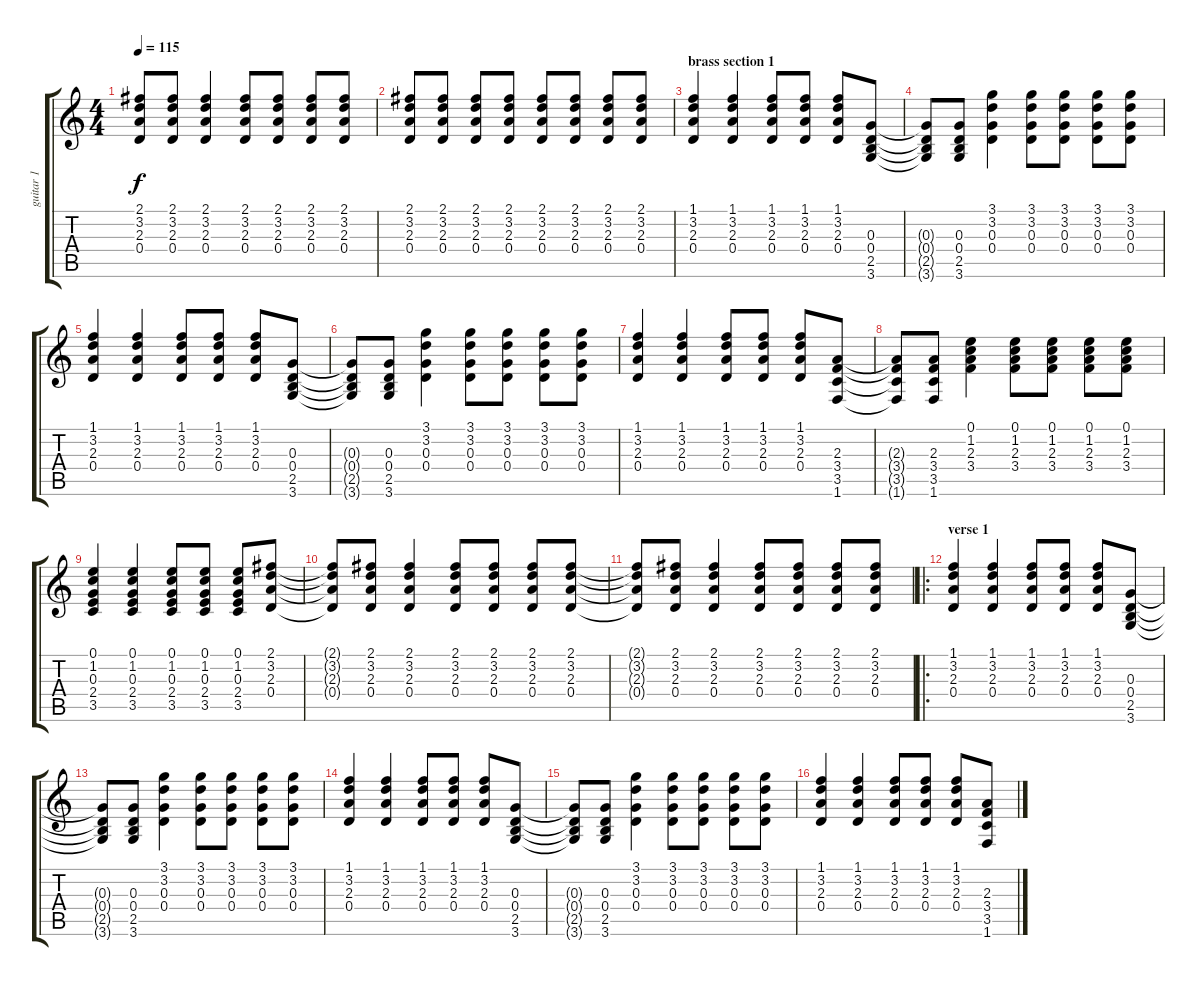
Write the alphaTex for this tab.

\track ("guitar 1" "guitar 1") {instrument acousticguitarnylon}
\staff {score tabs}
\tuning (E4 B3 G3 D3 A2 E2) {hide}
\ts (4 4)
\tempo 115
\clef g2
\ks c
(2.1{t} 3.2{t} 2.3{t} 0.4{t}).8{dy f} (2.1 3.2 2.3 0.4).8 (2.1 3.2 2.3 0.4).4 (2.1 3.2 2.3 0.4).8 (2.1 3.2 2.3 0.4).8 (2.1 3.2 2.3 0.4).8 (2.1 3.2 2.3 0.4).8 |
(2.1 3.2 2.3 0.4).8 (2.1 3.2 2.3 0.4).8 (2.1 3.2 2.3 0.4).8 (2.1 3.2 2.3 0.4).8 (2.1 3.2 2.3 0.4).8 (2.1 3.2 2.3 0.4).8 (2.1 3.2 2.3 0.4).8 (2.1 3.2 2.3 0.4).8 |
\section ("" "brass section 1")
(1.1 3.2 2.3 0.4).4 (1.1 3.2 2.3 0.4).4 (1.1 3.2 2.3 0.4).8 (1.1 3.2 2.3 0.4).8 (1.1 3.2 2.3 0.4).8 (0.3 0.4 2.5 3.6).8 |
(0.3{t} 0.4{t} 2.5{t} 3.6{t}).8 (0.3 0.4 2.5 3.6).8 (3.1 3.2 0.3 0.4).4 (3.1 3.2 0.3 0.4).8 (3.1 3.2 0.3 0.4).8 (3.1 3.2 0.3 0.4).8 (3.1 3.2 0.3 0.4).8 |
(1.1 3.2 2.3 0.4).4 (1.1 3.2 2.3 0.4).4 (1.1 3.2 2.3 0.4).8 (1.1 3.2 2.3 0.4).8 (1.1 3.2 2.3 0.4).8 (0.3 0.4 2.5 3.6).8 |
(0.3{t} 0.4{t} 2.5{t} 3.6{t}).8 (0.3 0.4 2.5 3.6).8 (3.1 3.2 0.3 0.4).4 (3.1 3.2 0.3 0.4).8 (3.1 3.2 0.3 0.4).8 (3.1 3.2 0.3 0.4).8 (3.1 3.2 0.3 0.4).8 |
(1.1 3.2 2.3 0.4).4 (1.1 3.2 2.3 0.4).4 (1.1 3.2 2.3 0.4).8 (1.1 3.2 2.3 0.4).8 (1.1 3.2 2.3 0.4).8 (2.3 3.4 3.5 1.6).8 |
(2.3{t} 3.4{t} 3.5{t} 1.6{t}).8 (2.3 3.4 3.5 1.6).8 (0.1 1.2 2.3 3.4).4 (0.1 1.2 2.3 3.4).8 (0.1 1.2 2.3 3.4).8 (0.1 1.2 2.3 3.4).8 (0.1 1.2 2.3 3.4).8 |
(0.1 1.2 0.3 2.4 3.5).4 (0.1 1.2 0.3 2.4 3.5).4 (0.1 1.2 0.3 2.4 3.5).8 (0.1 1.2 0.3 2.4 3.5).8 (0.1 1.2 0.3 2.4 3.5).8 (2.1 3.2 2.3 0.4).8 |
(2.1{t} 3.2{t} 2.3{t} 0.4{t}).8 (2.1 3.2 2.3 0.4).8 (2.1 3.2 2.3 0.4).4 (2.1 3.2 2.3 0.4).8 (2.1 3.2 2.3 0.4).8 (2.1 3.2 2.3 0.4).8 (2.1 3.2 2.3 0.4).8 |
(2.1{t} 3.2{t} 2.3{t} 0.4{t}).8 (2.1 3.2 2.3 0.4).8 (2.1 3.2 2.3 0.4).4 (2.1 3.2 2.3 0.4).8 (2.1 3.2 2.3 0.4).8 (2.1 3.2 2.3 0.4).8 (2.1 3.2 2.3 0.4).8 |
\ro
\section ("" "verse 1")
(1.1 3.2 2.3 0.4).4 (1.1 3.2 2.3 0.4).4 (1.1 3.2 2.3 0.4).8 (1.1 3.2 2.3 0.4).8 (1.1 3.2 2.3 0.4).8 (0.3 0.4 2.5 3.6).8 |
(0.3{t} 0.4{t} 2.5{t} 3.6{t}).8 (0.3 0.4 2.5 3.6).8 (3.1 3.2 0.3 0.4).4 (3.1 3.2 0.3 0.4).8 (3.1 3.2 0.3 0.4).8 (3.1 3.2 0.3 0.4).8 (3.1 3.2 0.3 0.4).8 |
(1.1 3.2 2.3 0.4).4 (1.1 3.2 2.3 0.4).4 (1.1 3.2 2.3 0.4).8 (1.1 3.2 2.3 0.4).8 (1.1 3.2 2.3 0.4).8 (0.3 0.4 2.5 3.6).8 |
(0.3{t} 0.4{t} 2.5{t} 3.6{t}).8 (0.3 0.4 2.5 3.6).8 (3.1 3.2 0.3 0.4).4 (3.1 3.2 0.3 0.4).8 (3.1 3.2 0.3 0.4).8 (3.1 3.2 0.3 0.4).8 (3.1 3.2 0.3 0.4).8 |
(1.1 3.2 2.3 0.4).4 (1.1 3.2 2.3 0.4).4 (1.1 3.2 2.3 0.4).8 (1.1 3.2 2.3 0.4).8 (1.1 3.2 2.3 0.4).8 (2.3 3.4 3.5 1.6).8
